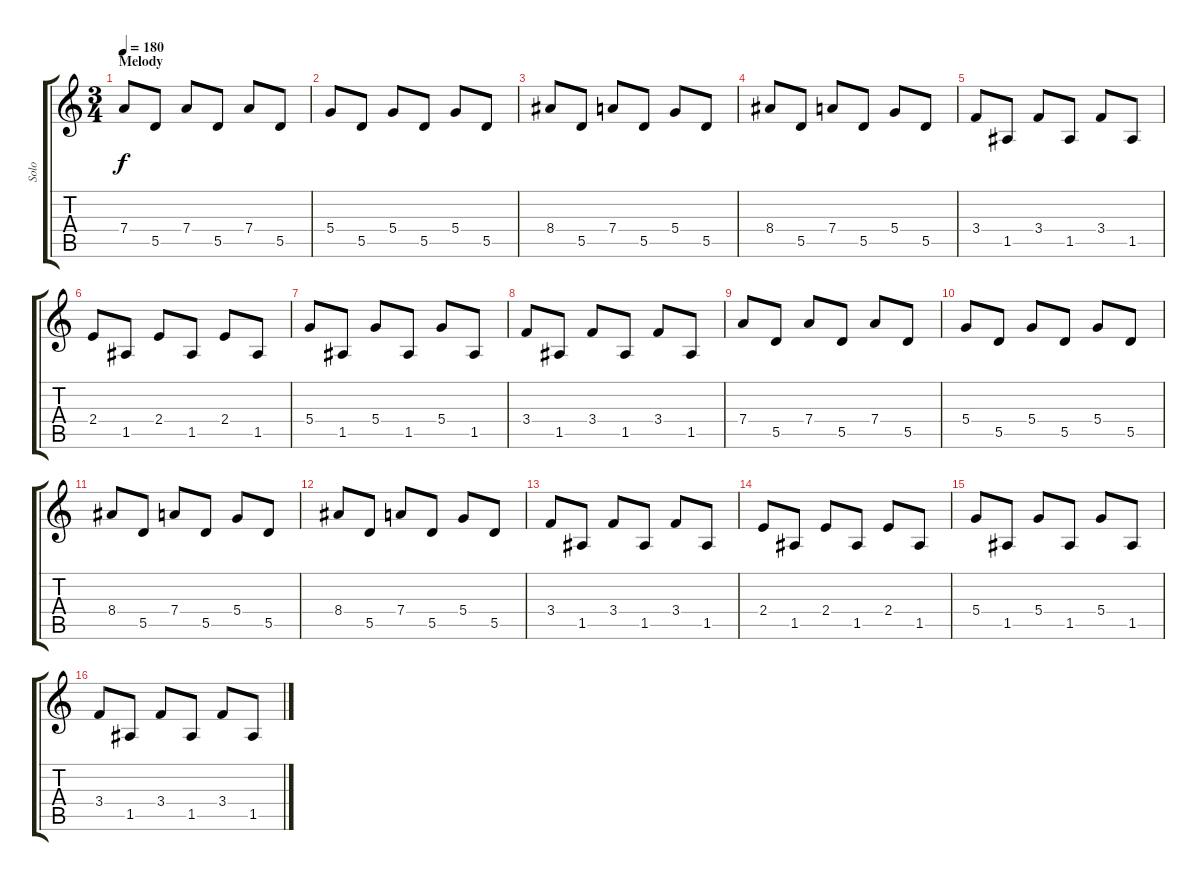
\track ("Solo" "Solo") {instrument overdrivenguitar}
\staff {score tabs}
\tuning (E4 B3 G3 D3 A2 D2) {hide}
\ts (3 4)
\section ("" "Melody")
\tempo 180
\clef g2
\ks c
7.4.8{dy f} 5.5.8 7.4.8 5.5.8 7.4.8 5.5.8 |
5.4.8 5.5.8 5.4.8 5.5.8 5.4.8 5.5.8 |
8.4.8 5.5.8 7.4.8 5.5.8 5.4.8 5.5.8 |
8.4.8 5.5.8 7.4.8 5.5.8 5.4.8 5.5.8 |
3.4.8 1.5.8 3.4.8 1.5.8 3.4.8 1.5.8 |
2.4.8 1.5.8 2.4.8 1.5.8 2.4.8 1.5.8 |
5.4.8 1.5.8 5.4.8 1.5.8 5.4.8 1.5.8 |
3.4.8 1.5.8 3.4.8 1.5.8 3.4.8 1.5.8 |
7.4.8 5.5.8 7.4.8 5.5.8 7.4.8 5.5.8 |
5.4.8 5.5.8 5.4.8 5.5.8 5.4.8 5.5.8 |
8.4.8 5.5.8 7.4.8 5.5.8 5.4.8 5.5.8 |
8.4.8 5.5.8 7.4.8 5.5.8 5.4.8 5.5.8 |
3.4.8 1.5.8 3.4.8 1.5.8 3.4.8 1.5.8 |
2.4.8 1.5.8 2.4.8 1.5.8 2.4.8 1.5.8 |
5.4.8 1.5.8 5.4.8 1.5.8 5.4.8 1.5.8 |
3.4.8 1.5.8 3.4.8 1.5.8 3.4.8 1.5.8
